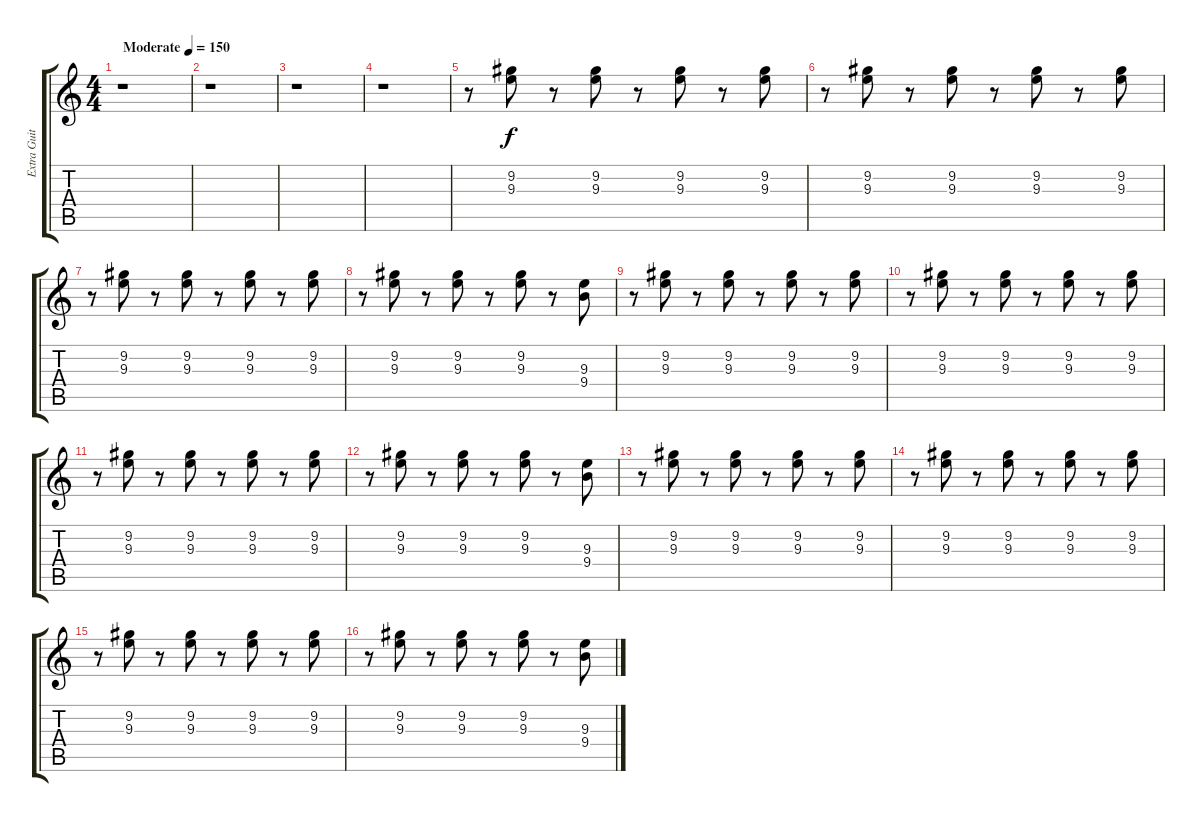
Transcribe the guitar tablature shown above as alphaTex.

\track ("Extra Guitar" "Extra Guit") {instrument distortionguitar}
\staff {score tabs}
\tuning (E4 B3 G3 D3 A2 E2) {hide}
\ts (4 4)
\tempo (150 "Moderate")
\clef g2
\ks c
r.1{dy f instrument distortionguitar} |
r.1 |
r.1 |
r.1 |
r.8 (9.2 9.3).8 r.8 (9.2 9.3).8 r.8 (9.2 9.3).8 r.8 (9.2 9.3).8 |
r.8 (9.2 9.3).8 r.8 (9.2 9.3).8 r.8 (9.2 9.3).8 r.8 (9.2 9.3).8 |
r.8 (9.2 9.3).8 r.8 (9.2 9.3).8 r.8 (9.2 9.3).8 r.8 (9.2 9.3).8 |
r.8 (9.2 9.3).8 r.8 (9.2 9.3).8 r.8 (9.2 9.3).8 r.8 (9.3 9.4).8 |
r.8 (9.2 9.3).8 r.8 (9.2 9.3).8 r.8 (9.2 9.3).8 r.8 (9.2 9.3).8 |
r.8 (9.2 9.3).8 r.8 (9.2 9.3).8 r.8 (9.2 9.3).8 r.8 (9.2 9.3).8 |
r.8 (9.2 9.3).8 r.8 (9.2 9.3).8 r.8 (9.2 9.3).8 r.8 (9.2 9.3).8 |
r.8 (9.2 9.3).8 r.8 (9.2 9.3).8 r.8 (9.2 9.3).8 r.8 (9.3 9.4).8 |
r.8 (9.2 9.3).8 r.8 (9.2 9.3).8 r.8 (9.2 9.3).8 r.8 (9.2 9.3).8 |
r.8 (9.2 9.3).8 r.8 (9.2 9.3).8 r.8 (9.2 9.3).8 r.8 (9.2 9.3).8 |
r.8 (9.2 9.3).8 r.8 (9.2 9.3).8 r.8 (9.2 9.3).8 r.8 (9.2 9.3).8 |
r.8 (9.2 9.3).8 r.8 (9.2 9.3).8 r.8 (9.2 9.3).8 r.8 (9.3 9.4).8
